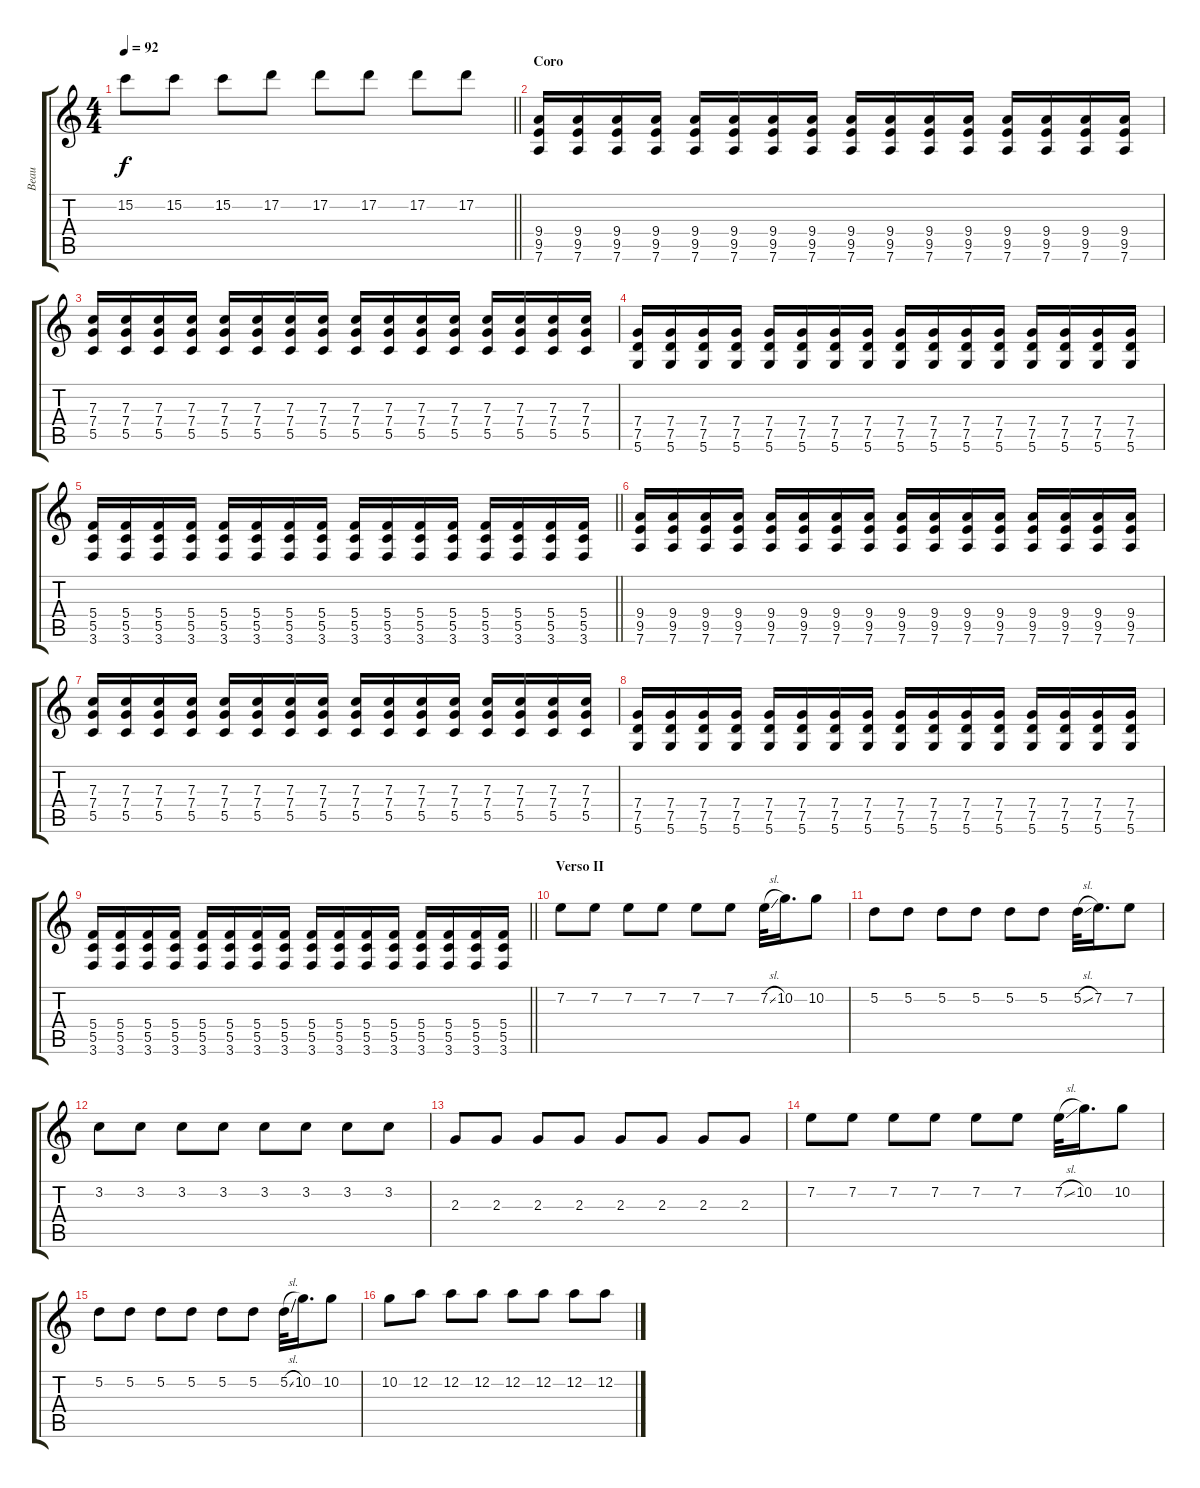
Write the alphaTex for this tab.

\track ("Beau" "Beau") {instrument distortionguitar}
\staff {score tabs}
\tuning (D4 A3 F3 C3 G2 D2) {hide}
\ts (4 4)
\tempo 92
\clef g2
\barLineRight lightlight
\ks c
15.2.8{dy f} 15.2.8 15.2.8 17.2.8 17.2.8 17.2.8 17.2.8 17.2.8 |
\section ("" "Coro")
(9.4 9.5 7.6).16{volume 16} (9.4 9.5 7.6).16 (9.4 9.5 7.6).16 (9.4 9.5 7.6).16 (9.4 9.5 7.6).16 (9.4 9.5 7.6).16 (9.4 9.5 7.6).16 (9.4 9.5 7.6).16 (9.4 9.5 7.6).16 (9.4 9.5 7.6).16 (9.4 9.5 7.6).16 (9.4 9.5 7.6).16 (9.4 9.5 7.6).16 (9.4 9.5 7.6).16 (9.4 9.5 7.6).16 (9.4 9.5 7.6).16 |
(7.3 7.4 5.5).16 (7.3 7.4 5.5).16 (7.3 7.4 5.5).16 (7.3 7.4 5.5).16 (7.3 7.4 5.5).16 (7.3 7.4 5.5).16 (7.3 7.4 5.5).16 (7.3 7.4 5.5).16 (7.3 7.4 5.5).16 (7.3 7.4 5.5).16 (7.3 7.4 5.5).16 (7.3 7.4 5.5).16 (7.3 7.4 5.5).16 (7.3 7.4 5.5).16 (7.3 7.4 5.5).16 (7.3 7.4 5.5).16 |
(7.4 7.5 5.6).16 (7.4 7.5 5.6).16 (7.4 7.5 5.6).16 (7.4 7.5 5.6).16 (7.4 7.5 5.6).16 (7.4 7.5 5.6).16 (7.4 7.5 5.6).16 (7.4 7.5 5.6).16 (7.4 7.5 5.6).16 (7.4 7.5 5.6).16 (7.4 7.5 5.6).16 (7.4 7.5 5.6).16 (7.4 7.5 5.6).16 (7.4 7.5 5.6).16 (7.4 7.5 5.6).16 (7.4 7.5 5.6).16 |
\barLineRight lightlight
(5.4 5.5 3.6).16 (5.4 5.5 3.6).16 (5.4 5.5 3.6).16 (5.4 5.5 3.6).16 (5.4 5.5 3.6).16 (5.4 5.5 3.6).16 (5.4 5.5 3.6).16 (5.4 5.5 3.6).16 (5.4 5.5 3.6).16 (5.4 5.5 3.6).16 (5.4 5.5 3.6).16 (5.4 5.5 3.6).16 (5.4 5.5 3.6).16 (5.4 5.5 3.6).16 (5.4 5.5 3.6).16 (5.4 5.5 3.6).16 |
(9.4 9.5 7.6).16 (9.4 9.5 7.6).16 (9.4 9.5 7.6).16 (9.4 9.5 7.6).16 (9.4 9.5 7.6).16 (9.4 9.5 7.6).16 (9.4 9.5 7.6).16 (9.4 9.5 7.6).16 (9.4 9.5 7.6).16 (9.4 9.5 7.6).16 (9.4 9.5 7.6).16 (9.4 9.5 7.6).16 (9.4 9.5 7.6).16 (9.4 9.5 7.6).16 (9.4 9.5 7.6).16 (9.4 9.5 7.6).16 |
(7.3 7.4 5.5).16 (7.3 7.4 5.5).16 (7.3 7.4 5.5).16 (7.3 7.4 5.5).16 (7.3 7.4 5.5).16 (7.3 7.4 5.5).16 (7.3 7.4 5.5).16 (7.3 7.4 5.5).16 (7.3 7.4 5.5).16 (7.3 7.4 5.5).16 (7.3 7.4 5.5).16 (7.3 7.4 5.5).16 (7.3 7.4 5.5).16 (7.3 7.4 5.5).16 (7.3 7.4 5.5).16 (7.3 7.4 5.5).16 |
(7.4 7.5 5.6).16 (7.4 7.5 5.6).16 (7.4 7.5 5.6).16 (7.4 7.5 5.6).16 (7.4 7.5 5.6).16 (7.4 7.5 5.6).16 (7.4 7.5 5.6).16 (7.4 7.5 5.6).16 (7.4 7.5 5.6).16 (7.4 7.5 5.6).16 (7.4 7.5 5.6).16 (7.4 7.5 5.6).16 (7.4 7.5 5.6).16 (7.4 7.5 5.6).16 (7.4 7.5 5.6).16 (7.4 7.5 5.6).16 |
\barLineRight lightlight
(5.4 5.5 3.6).16 (5.4 5.5 3.6).16 (5.4 5.5 3.6).16 (5.4 5.5 3.6).16 (5.4 5.5 3.6).16 (5.4 5.5 3.6).16 (5.4 5.5 3.6).16 (5.4 5.5 3.6).16 (5.4 5.5 3.6).16 (5.4 5.5 3.6).16 (5.4 5.5 3.6).16 (5.4 5.5 3.6).16 (5.4 5.5 3.6).16 (5.4 5.5 3.6).16 (5.4 5.5 3.6).16 (5.4 5.5 3.6).16 |
\section ("" "Verso II")
7.2.8{volume 12} 7.2.8 7.2.8 7.2.8 7.2.8 7.2.8 7.2{sl}.32 10.2.16{d} 10.2.8 |
5.2.8 5.2.8 5.2.8 5.2.8 5.2.8 5.2.8 5.2{sl}.32 7.2.16{d} 7.2.8 |
3.2.8 3.2.8 3.2.8 3.2.8 3.2.8 3.2.8 3.2.8 3.2.8 |
2.3.8 2.3.8 2.3.8 2.3.8 2.3.8 2.3.8 2.3.8 2.3.8 |
7.2.8 7.2.8 7.2.8 7.2.8 7.2.8 7.2.8 7.2{sl}.32 10.2.16{d} 10.2.8 |
5.2.8 5.2.8 5.2.8 5.2.8 5.2.8 5.2.8 5.2{sl}.32 10.2.16{d} 10.2.8 |
10.2.8 12.2.8 12.2.8 12.2.8 12.2.8 12.2.8 12.2.8 12.2{ss}.8
